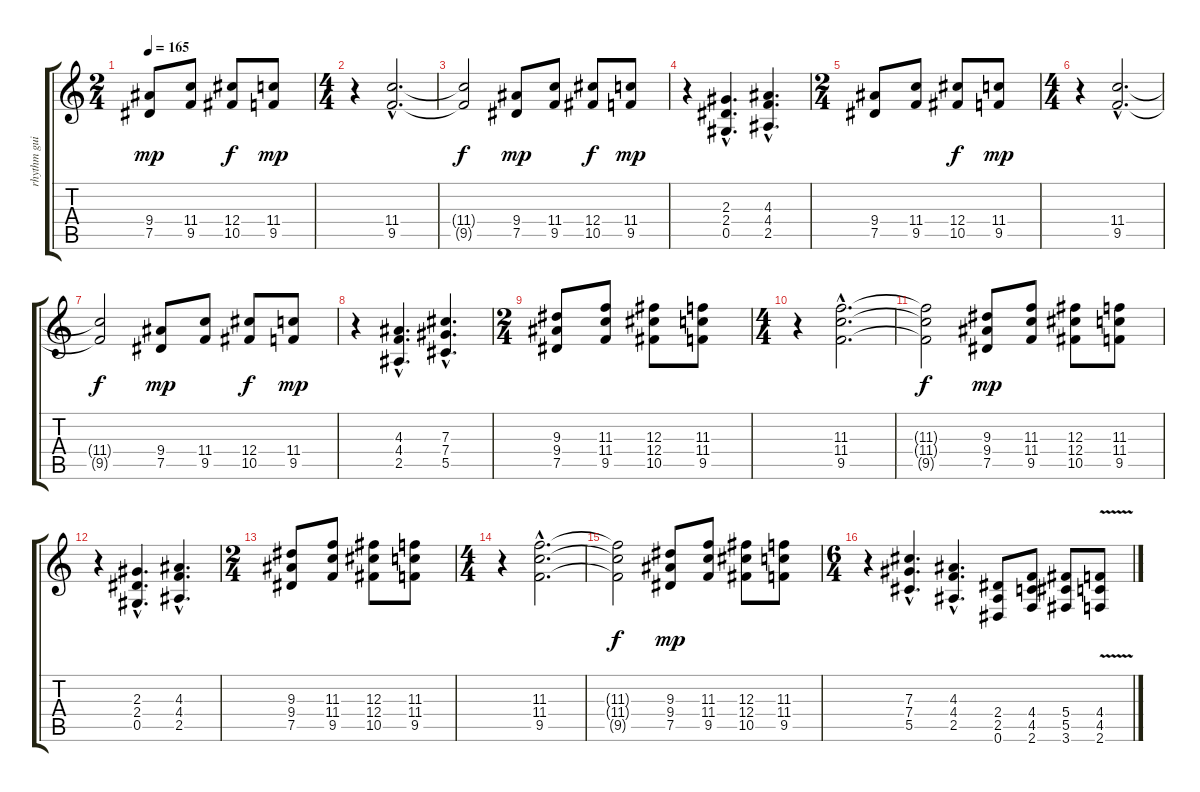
\track ("rhythm guitar I" "rhythm gui") {instrument overdrivenguitar}
\staff {score tabs}
\tuning (Eb4 Bb3 Gb3 Db3 Ab2 Eb2) {hide}
\ts (2 4)
\tempo 165
\clef g2
\ks c
(9.4 7.5).8{dy mp instrument overdrivenguitar} (11.4 9.5).8 (12.4 10.5).8{dy f} (11.4 9.5).8{dy mp} |
\ts (4 4)
r.4 (11.4{hac} 9.5{hac}).2{d} |
(11.4{t} 9.5{t}).2{dy f} (9.4 7.5).8{dy mp} (11.4 9.5).8 (12.4 10.5).8{dy f} (11.4 9.5).8{dy mp} |
r.4 (2.3{hac} 2.4{hac} 0.5{hac}).4{d} (4.3{hac} 4.4{hac} 2.5{hac}).4{d} |
\ts (2 4)
(9.4 7.5).8 (11.4 9.5).8 (12.4 10.5).8{dy f} (11.4 9.5).8{dy mp} |
\ts (4 4)
r.4 (11.4{hac} 9.5{hac}).2{d} |
(11.4{t} 9.5{t}).2{dy f} (9.4 7.5).8{dy mp} (11.4 9.5).8 (12.4 10.5).8{dy f} (11.4 9.5).8{dy mp} |
r.4 (4.3{hac} 4.4{hac} 2.5{hac}).4{d} (7.3{hac} 7.4{hac} 5.5{hac}).4{d} |
\ts (2 4)
(9.3 9.4 7.5).8 (11.3 11.4 9.5).8 (12.3 12.4 10.5).8 (11.3 11.4 9.5).8 |
\ts (4 4)
r.4 (11.3{hac} 11.4{hac} 9.5{hac}).2{d} |
(11.3{t} 11.4{t} 9.5{t}).2{dy f} (9.3 9.4 7.5).8{dy mp} (11.3 11.4 9.5).8 (12.3 12.4 10.5).8 (11.3 11.4 9.5).8 |
r.4 (2.3{hac} 2.4{hac} 0.5{hac}).4{d} (4.3{hac} 4.4{hac} 2.5{hac}).4{d} |
\ts (2 4)
(9.3 9.4 7.5).8 (11.3 11.4 9.5).8 (12.3 12.4 10.5).8 (11.3 11.4 9.5).8 |
\ts (4 4)
r.4 (11.3{hac} 11.4{hac} 9.5{hac}).2{d} |
(11.3{t} 11.4{t} 9.5{t}).2{dy f} (9.3 9.4 7.5).8{dy mp} (11.3 11.4 9.5).8 (12.3 12.4 10.5).8 (11.3 11.4 9.5).8 |
\ts (6 4)
r.4 (7.3{hac} 7.4{hac} 5.5{hac}).4{d} (4.3{hac} 4.4{hac} 2.5{hac}).4{d} (2.4 2.5 0.6).8 (4.4 4.5 2.6).8 (5.4 5.5 3.6).8 (4.4{v} 4.5{v} 2.6{v}).8
